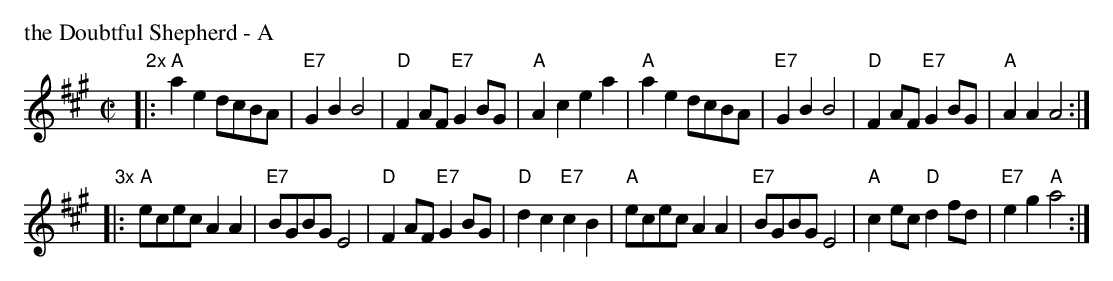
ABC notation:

X:1
P: the Doubtful Shepherd - A
M: C|
L: 1/8
K: A
"2x"\
|: "A"a2e2 dcBA | "E7"G2B2 B4 | "D"F2AF "E7"G2BG | "A"A2c2 e2a2 \
|  "A"a2e2 dcBA | "E7"G2B2 B4 | "D"F2AF "E7"G2BG | "A"A2A2 A4 :|
"3x"\
|: "A"ecec A2A2 | "E7"BGBG E4 | "D"F2AF "E7"G2BG | "D"d2c2 "E7"c2B2 \
|  "A"ecec A2A2 | "E7"BGBG E4 | "A"c2ec "D"d2fd | "E7"e2g2 "A"a4 :|
